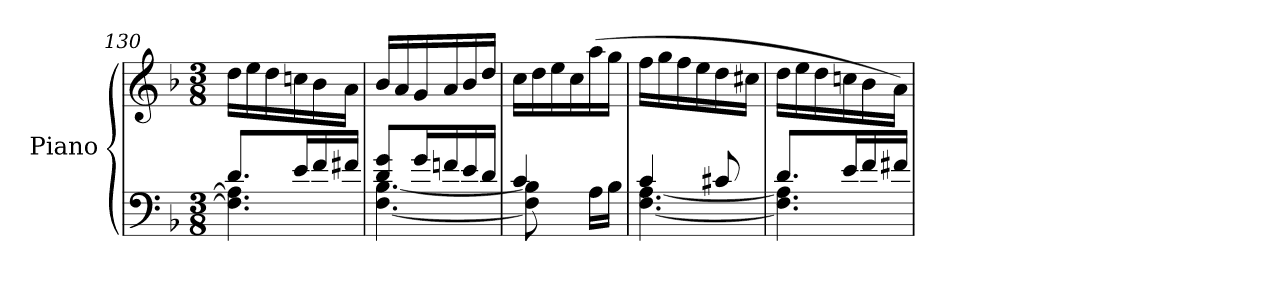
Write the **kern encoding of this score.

**kern	**kern
*part1	*part1
*staff2	*staff1
*I"Piano	*
*I'Pno.	*
*clefF4	*clefG2
*k[b-]	*k[b-]
*M3/8	*M3/8
=130	=130
*^	*
8.d/L	4.F\] 4.A\]	16dd\LL
.	.	16ee\
.	.	16dd\
16e/L	.	16ccn\
16f/	.	16b-\
16f#X/JJ	.	16a\JJ
=131	=131	=131
8d/ 8g/L	[4.F\ [4.B-\	16b-/LL
.	.	16a/
16g/L	.	16g/
16fn/	.	16a/
16e/	.	16b-/
16d/JJ	.	16dd/JJ
=132	=132	=132
4c/	8F\] 8B-\]	16cc\LL
.	.	16dd\
.	4ryy	16ee\
.	.	16cc\
16A\LL	.	(>16aa\
16B-\JJ	.	16gg\JJ
=133	=133	=133
4c/	[4.F\ [4.A\	16ff\LL
.	.	16gg\
.	.	16ff\
.	.	16ee\
8c#X/	.	16dd\
.	.	16cc#X\JJ
=134	=134	=134
8.d/L	4.F\] 4.A\]	16dd\LL
.	.	16ee\
.	.	16dd\
16e/L	.	16ccn\
16f/	.	16b-\
16f#X/JJ	.	16a\JJ)
*v	*v	*
=	=
*-	*-
